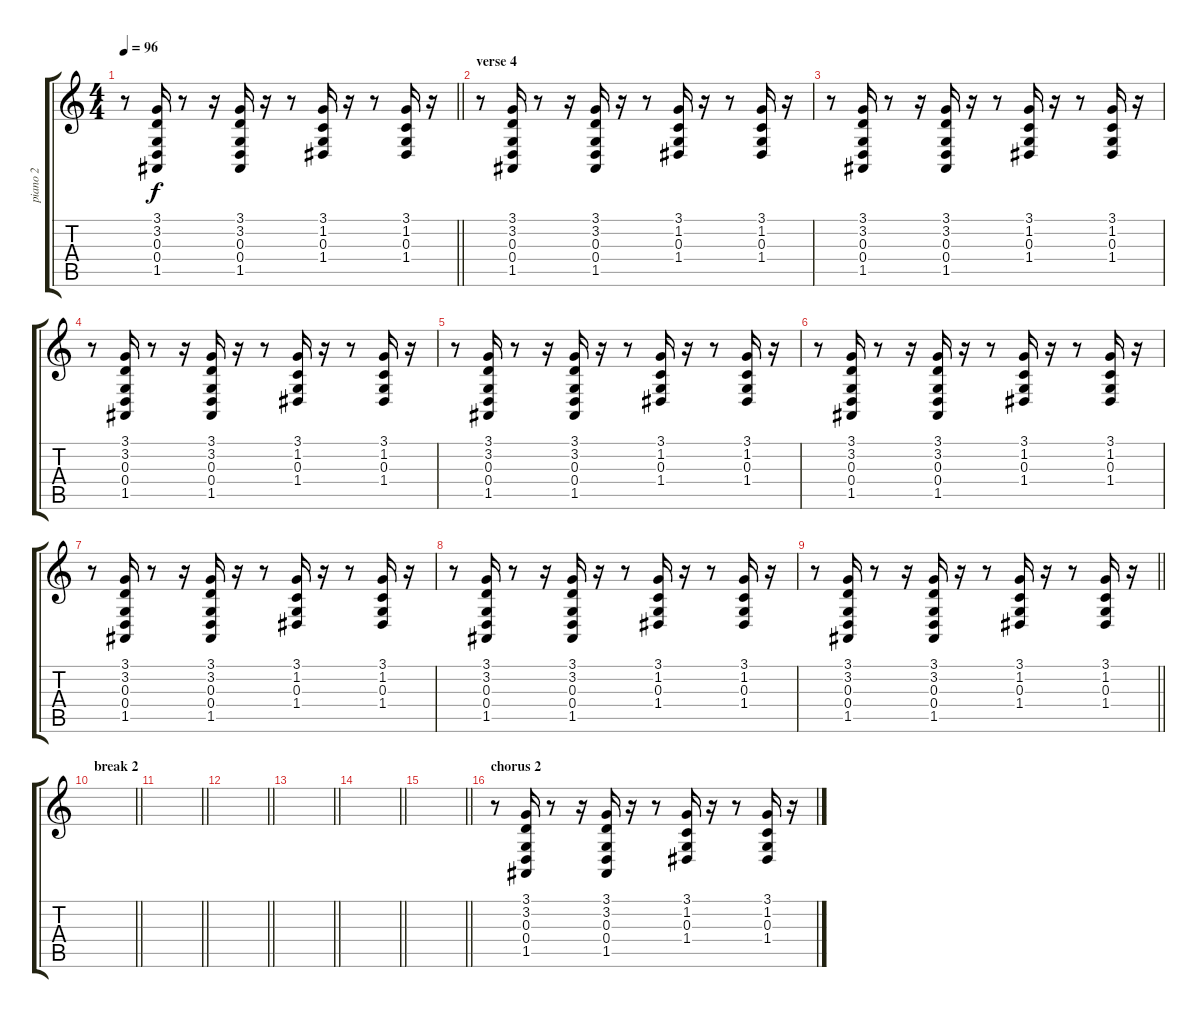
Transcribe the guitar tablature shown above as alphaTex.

\track ("piano 2" "piano 2") {instrument brightacousticpiano}
\staff {score tabs}
\tuning (E4 B3 G3 D3 A2 E2) {hide}
\ts (4 4)
\tempo 96
\clef g2
\barLineRight lightlight
\ks c
r.8{dy f} (3.1 3.2 0.3 0.4 1.5).16 r.8 r.16 (3.1 3.2 0.3 0.4 1.5).16 r.16 r.8 (3.1 1.2 0.3 1.4).16 r.16 r.8 (3.1 1.2 0.3 1.4).16 r.16 |
\section ("" "verse 4")
r.8 (3.1 3.2 0.3 0.4 1.5).16 r.8 r.16 (3.1 3.2 0.3 0.4 1.5).16 r.16 r.8 (3.1 1.2 0.3 1.4).16 r.16 r.8 (3.1 1.2 0.3 1.4).16 r.16 |
r.8 (3.1 3.2 0.3 0.4 1.5).16 r.8 r.16 (3.1 3.2 0.3 0.4 1.5).16 r.16 r.8 (3.1 1.2 0.3 1.4).16 r.16 r.8 (3.1 1.2 0.3 1.4).16 r.16 |
r.8 (3.1 3.2 0.3 0.4 1.5).16 r.8 r.16 (3.1 3.2 0.3 0.4 1.5).16 r.16 r.8 (3.1 1.2 0.3 1.4).16 r.16 r.8 (3.1 1.2 0.3 1.4).16 r.16 |
r.8 (3.1 3.2 0.3 0.4 1.5).16 r.8 r.16 (3.1 3.2 0.3 0.4 1.5).16 r.16 r.8 (3.1 1.2 0.3 1.4).16 r.16 r.8 (3.1 1.2 0.3 1.4).16 r.16 |
r.8 (3.1 3.2 0.3 0.4 1.5).16 r.8 r.16 (3.1 3.2 0.3 0.4 1.5).16 r.16 r.8 (3.1 1.2 0.3 1.4).16 r.16 r.8 (3.1 1.2 0.3 1.4).16 r.16 |
r.8 (3.1 3.2 0.3 0.4 1.5).16 r.8 r.16 (3.1 3.2 0.3 0.4 1.5).16 r.16 r.8 (3.1 1.2 0.3 1.4).16 r.16 r.8 (3.1 1.2 0.3 1.4).16 r.16 |
r.8 (3.1 3.2 0.3 0.4 1.5).16 r.8 r.16 (3.1 3.2 0.3 0.4 1.5).16 r.16 r.8 (3.1 1.2 0.3 1.4).16 r.16 r.8 (3.1 1.2 0.3 1.4).16 r.16 |
\barLineRight lightlight
r.8 (3.1 3.2 0.3 0.4 1.5).16 r.8 r.16 (3.1 3.2 0.3 0.4 1.5).16 r.16 r.8 (3.1 1.2 0.3 1.4).16 r.16 r.8 (3.1 1.2 0.3 1.4).16 r.16 |
\section ("" "break 2")
\barLineRight lightlight
|
\barLineRight lightlight
|
\barLineRight lightlight
|
\barLineRight lightlight
|
\barLineRight lightlight
|
\barLineRight lightlight
|
\section ("" "chorus 2")
r.8 (3.1 3.2 0.3 0.4 1.5).16 r.8 r.16 (3.1 3.2 0.3 0.4 1.5).16 r.16 r.8 (3.1 1.2 0.3 1.4).16 r.16 r.8 (3.1 1.2 0.3 1.4).16 r.16
